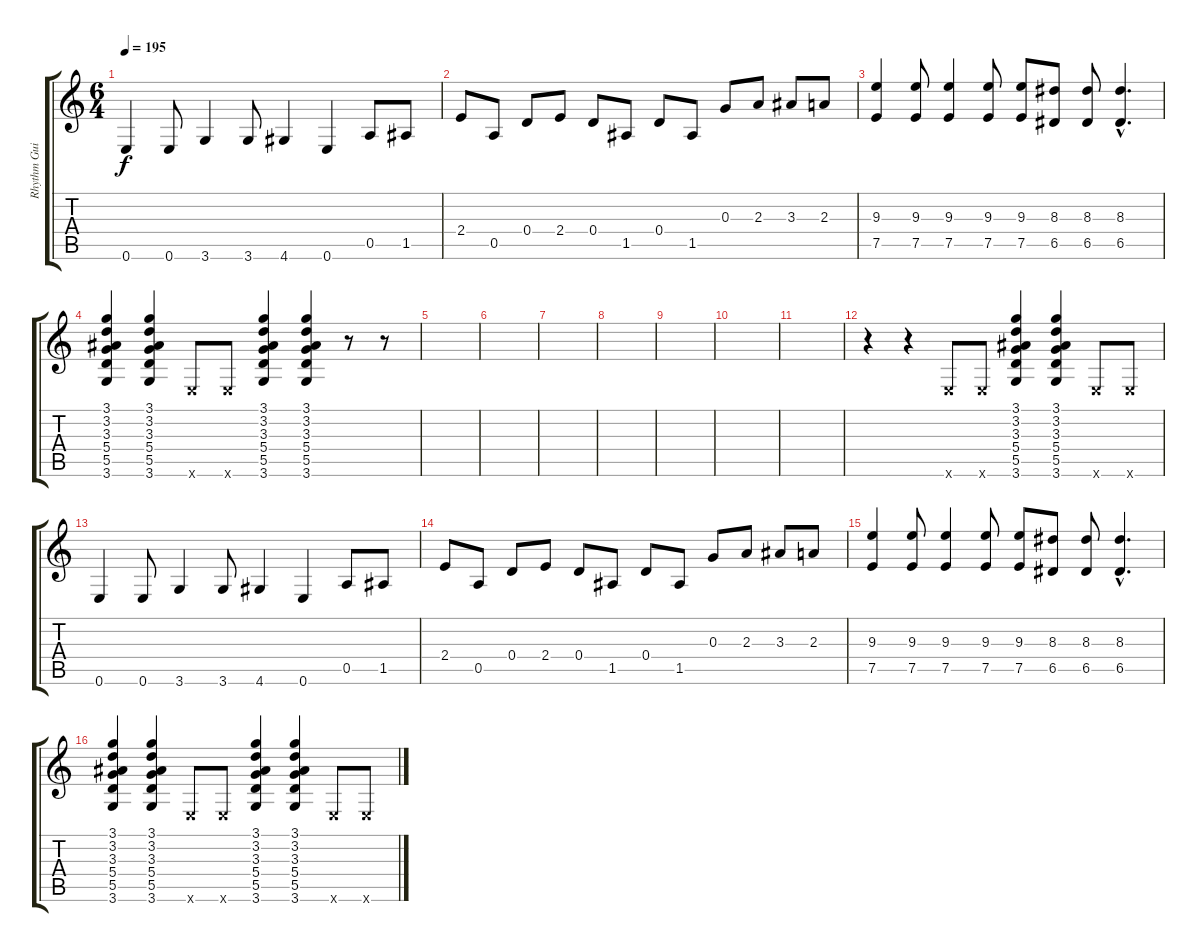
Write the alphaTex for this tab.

\track ("Rhythm Guitar" "Rhythm Gui") {instrument distortionguitar}
\staff {score tabs}
\tuning (E4 B3 G3 D3 A2 E2) {hide}
\ts (6 4)
\tempo 195
\clef g2
\ks c
0.6.4{dy f} 0.6.8 3.6.4 3.6.8 4.6.4 0.6.4 0.5.8 1.5.8 |
2.4.8 0.5.8 0.4.8 2.4.8 0.4.8 1.5.8 0.4.8 1.5.8 0.3.8 2.3.8 3.3.8 2.3.8 |
(9.3 7.5).4 (9.3 7.5).8 (9.3 7.5).4 (9.3 7.5).8 (9.3 7.5).8 (8.3 6.5).8 (8.3 6.5).8 (8.3{hac} 6.5{hac}).4{d} |
(3.1 3.2 3.3 5.4 5.5 3.6).4 (3.1 3.2 3.3 5.4 5.5 3.6).4 0.6{x}.8 0.6{x}.8 (3.1 3.2 3.3 5.4 5.5 3.6).4 (3.1 3.2 3.3 5.4 5.5 3.6).4 r.8 r.8 |
|
|
|
|
|
|
|
r.4 r.4 0.6{x}.8 0.6{x}.8 (3.1 3.2 3.3 5.4 5.5 3.6).4 (3.1 3.2 3.3 5.4 5.5 3.6).4 0.6{x}.8 0.6{x}.8 |
0.6.4 0.6.8 3.6.4 3.6.8 4.6.4 0.6.4 0.5.8 1.5.8 |
2.4.8 0.5.8 0.4.8 2.4.8 0.4.8 1.5.8 0.4.8 1.5.8 0.3.8 2.3.8 3.3.8 2.3.8 |
(9.3 7.5).4 (9.3 7.5).8 (9.3 7.5).4 (9.3 7.5).8 (9.3 7.5).8 (8.3 6.5).8 (8.3 6.5).8 (8.3{hac} 6.5{hac}).4{d} |
(3.1 3.2 3.3 5.4 5.5 3.6).4 (3.1 3.2 3.3 5.4 5.5 3.6).4 0.6{x}.8 0.6{x}.8 (3.1 3.2 3.3 5.4 5.5 3.6).4 (3.1 3.2 3.3 5.4 5.5 3.6).4 0.6{x}.8 0.6{x}.8
